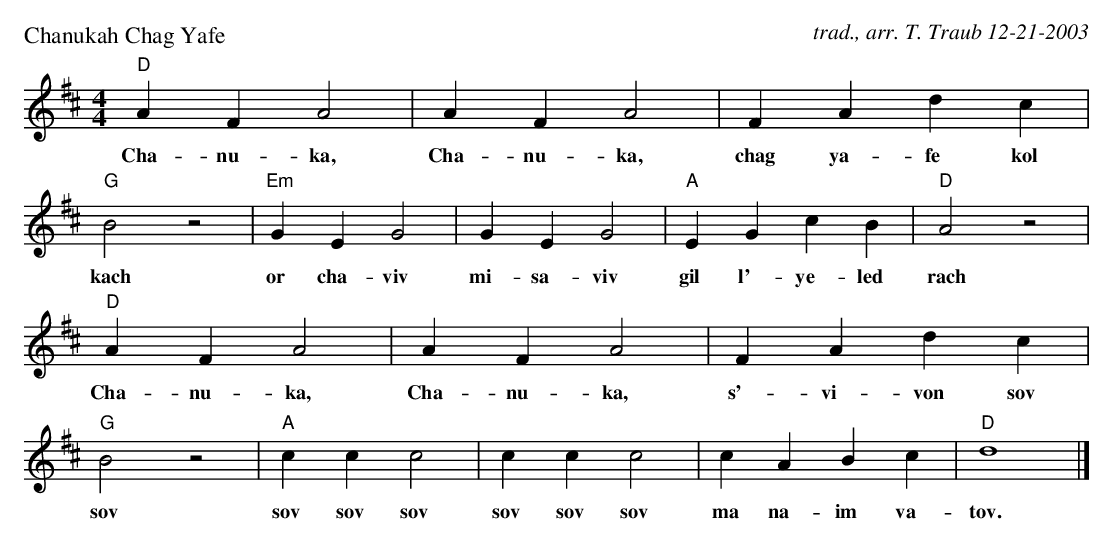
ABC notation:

X:1
P: Chanukah Chag Yafe
C: trad., arr. T. Traub 12-21-2003
M: 4/4
K: D
L: 1/4
"D"A F A2| A F A2|F A d c|"G"B2 z2|"Em"G E G2|G E G2|"A"E G c B|"D"A2 z2|
w: Cha-nu-ka, Cha-nu-ka, chag ya-fe kol kach or cha-viv mi-sa-viv gil l'-ye-led rach
"D"A F A2| A F A2|F A d c|"G"B2 z2|"A"c c c2|c c c2 |c A B c|"D"d4|]
w: Cha-nu-ka, Cha-nu-ka, s'-vi-von sov sov sov sov sov sov sov sov ma na-im va-tov.
